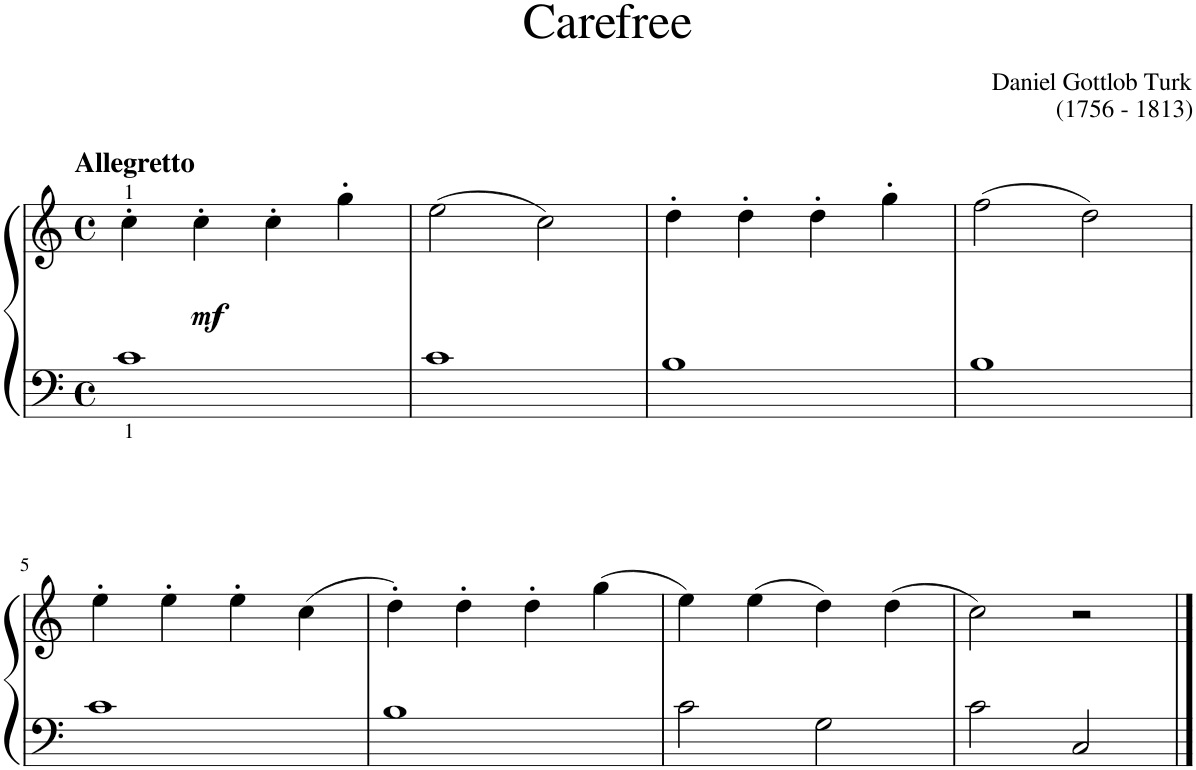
**kern	**kern	**dynam
*part1	*part1	*part1
*staff2	*staff1	*staff1/2
*I"Piano	*	*
*I'Pno	*	*
*clefF4	*clefG2	*
*k[]	*k[]	*
*M4/4	*M4/4	*
*met(c)	*met(c)	*
=1	=1	=1
!	!LO:TX:a:B:t=Allegretto	!
!	!	!LO:DY:b
1c	4cc'\	mf
.	4cc'\	.
.	4cc'\	.
.	4gg'\	.
=2	=2	=2
1c	(2ee\	.
.	2cc\)	.
=3	=3	=3
1B	4dd'\	.
.	4dd'\	.
.	4dd'\	.
.	4gg'\	.
=4	=4	=4
1B	(2ff\	.
.	2dd\)	.
!!LO:LB:g=z
=5	=5	=5
1c	4ee'\	.
.	4ee'\	.
.	4ee'\	.
.	(4cc\	.
=6	=6	=6
1B	4dd'\)	.
.	4dd'\	.
.	4dd'\	.
.	(4gg\	.
=7	=7	=7
2c\	4ee\)	.
.	(4ee\	.
2G\	4dd\)	.
.	(4dd\	.
=8	=8	=8
2c\	2cc\)	.
2C/	2r	.
==	==	==
*-	*-	*-
